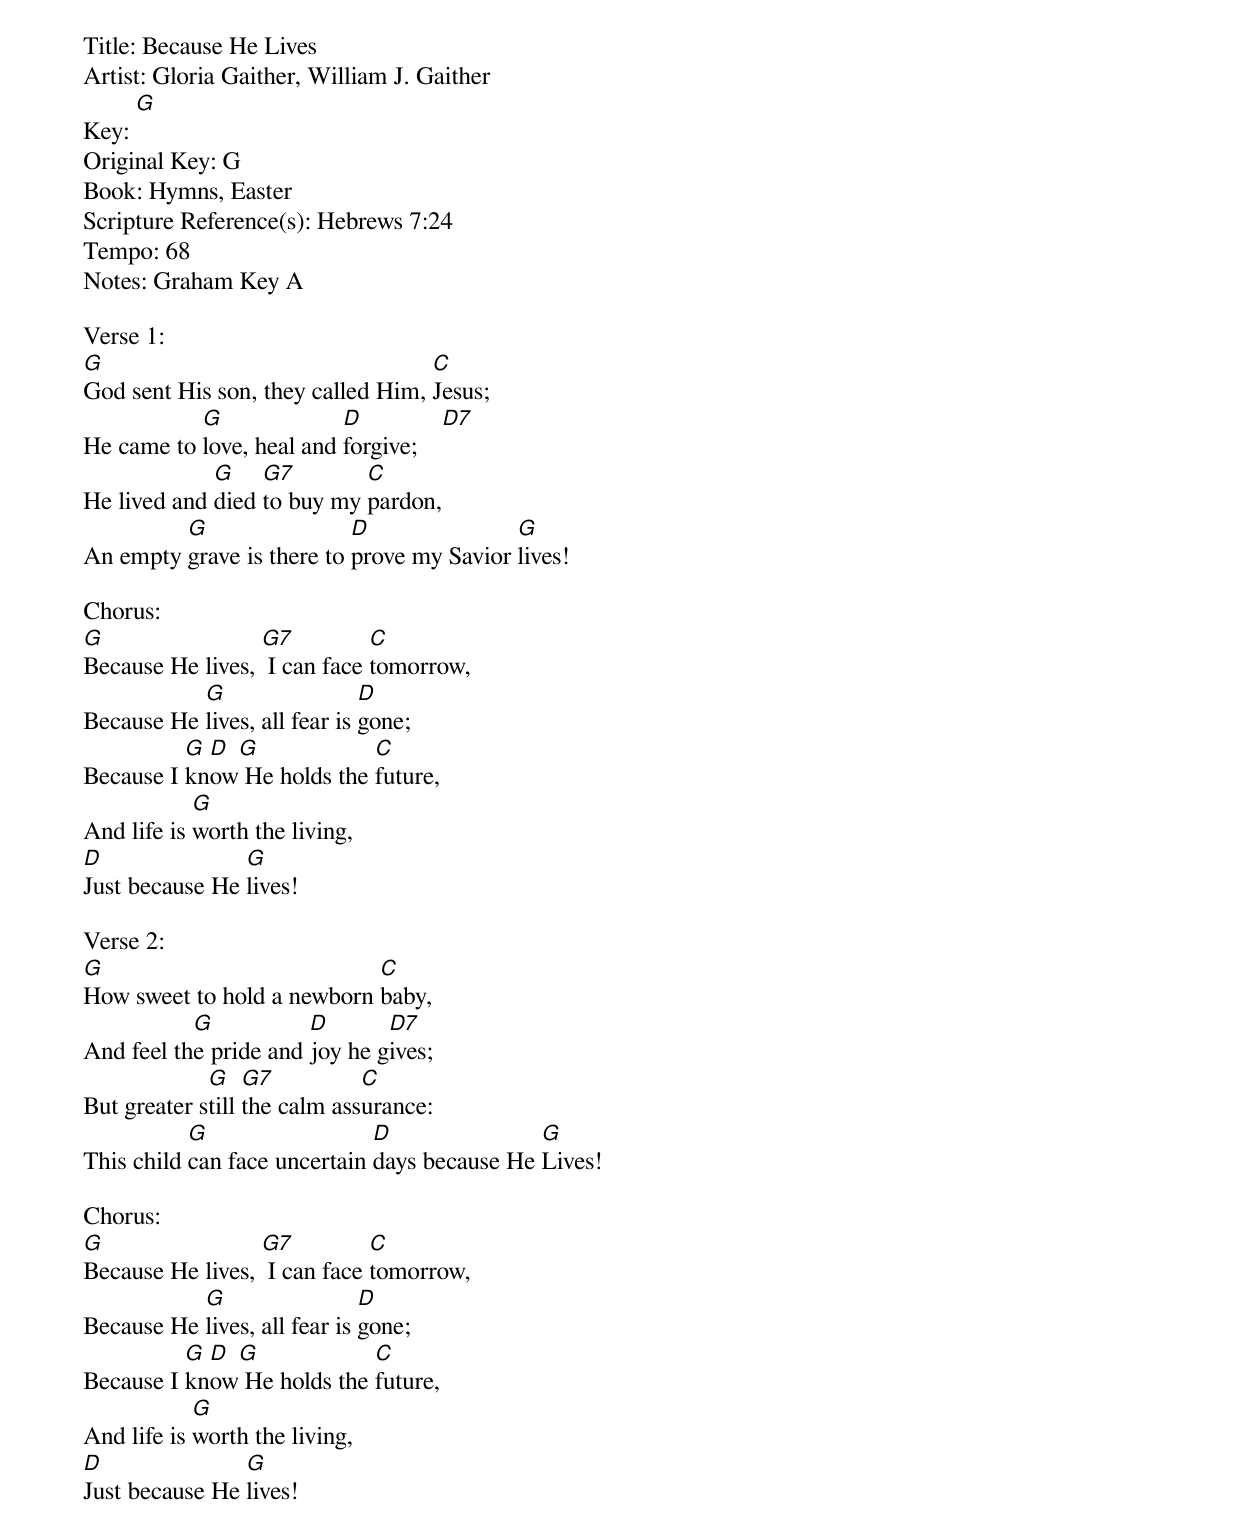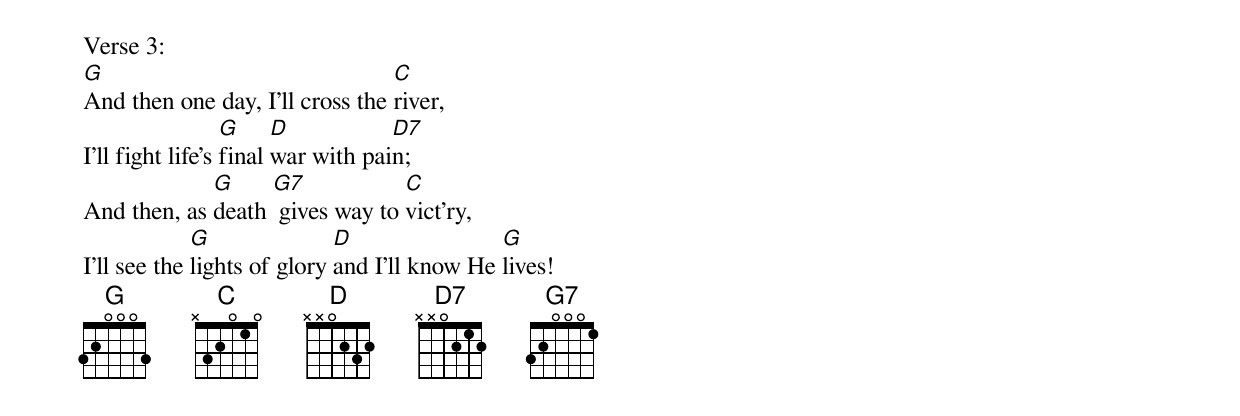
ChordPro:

Title: Because He Lives
Artist: Gloria Gaither, William J. Gaither
Key: [G]
Original Key: G
Book: Hymns, Easter
Scripture Reference(s): Hebrews 7:24
Tempo: 68
Notes: Graham Key A

Verse 1:
[G]God sent His son, they called Him, [C]Jesus;
He came to [G]love, heal and [D]forgive;    [D7]
He lived and [G]died [G7]to buy my [C]pardon,
An empty [G]grave is there to [D]prove my Savior [G]lives!

Chorus:
[G]Because He lives, [G7] I can face [C]tomorrow,
Because He [G]lives, all fear is [D]gone;
Because I [G]kn[D]ow[G] He holds the [C]future,
And life is [G]worth the living,
[D]Just because He [G]lives!

Verse 2:
[G]How sweet to hold a newborn [C]baby,
And feel th[G]e pride and [D]joy he g[D7]ives;
But greater s[G]till [G7]the calm ass[C]urance:
This child [G]can face uncertain [D]days because He [G]Lives!

Chorus:
[G]Because He lives, [G7] I can face [C]tomorrow,
Because He [G]lives, all fear is [D]gone;
Because I [G]kn[D]ow[G] He holds the [C]future,
And life is [G]worth the living,
[D]Just because He [G]lives!

Verse 3:
[G]And then one day, I'll cross the [C]river,
I'll fight life's [G]final [D]war with pai[D7]n;
And then, as [G]death [G7] gives way to [C]vict'ry,
I'll see the [G]lights of glory [D]and I'll know He [G]lives!
